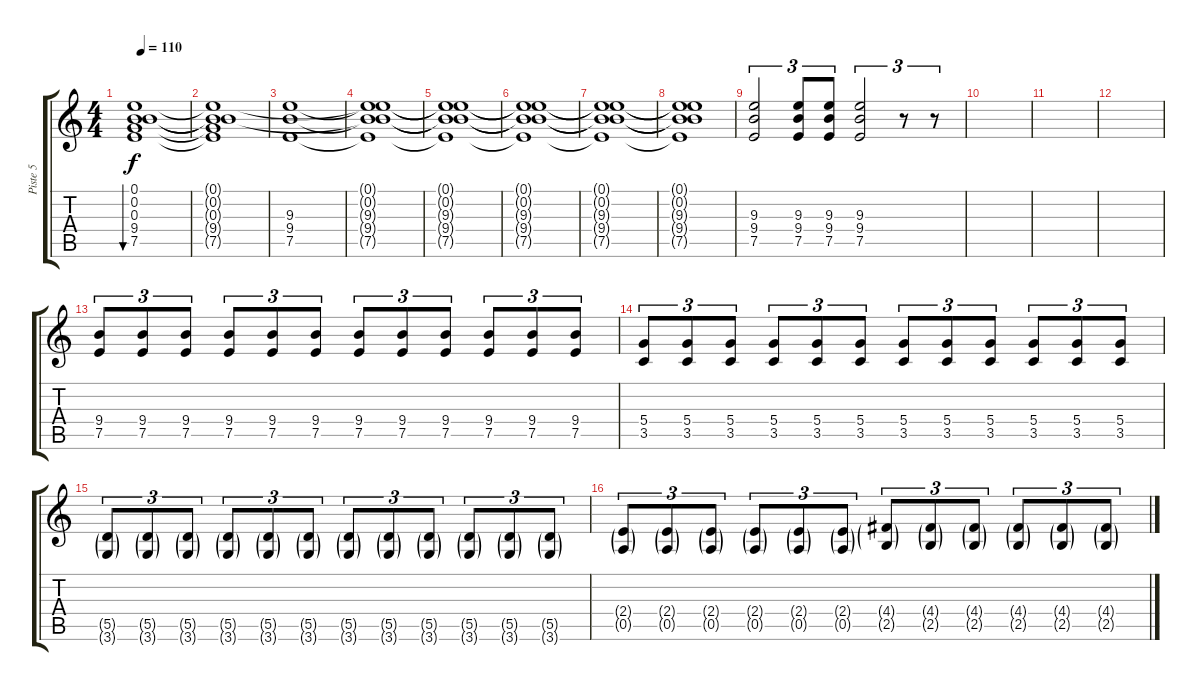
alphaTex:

\track ("Piste 5" "Piste 5") {instrument electricguitarmuted}
\staff {score tabs}
\tuning (E4 B3 G3 D3 A2 E2) {hide}
\ts (4 4)
\tempo 110
\clef g2
\ks c
(0.1 0.2 0.3 9.4 7.5).1{bu 480 dy f instrument distortionguitar} |
(0.1{t} 0.2{t} 0.3{t} 9.4{t} 7.5{t}).1 |
(9.3 9.4 7.5).1{volume 12} |
(0.1{t} 0.2{t} 9.3{t} 9.4{t} 7.5{t}).1{volume 10} |
(0.1{t} 0.2{t} 9.3{t} 9.4{t} 7.5{t}).1{volume 8} |
(0.1{t} 0.2{t} 9.3{t} 9.4{t} 7.5{t}).1{volume 6} |
(0.1{t} 0.2{t} 9.3{t} 9.4{t} 7.5{t}).1{volume 3} |
(0.1{t} 0.2{t} 9.3{t} 9.4{t} 7.5{t}).1 |
(9.3 9.4 7.5).2{tu (3 2) volume 14} (9.3 9.4 7.5).8{tu (3 2)} (9.3 9.4 7.5).8{tu (3 2)} (9.3 9.4 7.5).2{tu (3 2)} r.8{tu (3 2)} r.8{tu (3 2)} |
|
|
|
(9.4 7.5).8{tu (3 2) instrument electricguitarmuted} (9.4 7.5).8{tu (3 2)} (9.4 7.5).8{tu (3 2)} (9.4 7.5).8{tu (3 2)} (9.4 7.5).8{tu (3 2)} (9.4 7.5).8{tu (3 2)} (9.4 7.5).8{tu (3 2)} (9.4 7.5).8{tu (3 2)} (9.4 7.5).8{tu (3 2)} (9.4 7.5).8{tu (3 2)} (9.4 7.5).8{tu (3 2)} (9.4 7.5).8{tu (3 2)} |
(5.4 3.5).8{tu (3 2)} (5.4 3.5).8{tu (3 2)} (5.4 3.5).8{tu (3 2)} (5.4 3.5).8{tu (3 2)} (5.4 3.5).8{tu (3 2)} (5.4 3.5).8{tu (3 2)} (5.4 3.5).8{tu (3 2)} (5.4 3.5).8{tu (3 2)} (5.4 3.5).8{tu (3 2)} (5.4 3.5).8{tu (3 2)} (5.4 3.5).8{tu (3 2)} (5.4 3.5).8{tu (3 2)} |
(5.5{g} 3.6{g}).8{tu (3 2)} (5.5{g} 3.6{g}).8{tu (3 2)} (5.5{g} 3.6{g}).8{tu (3 2)} (5.5{g} 3.6{g}).8{tu (3 2)} (5.5{g} 3.6{g}).8{tu (3 2)} (5.5{g} 3.6{g}).8{tu (3 2)} (5.5{g} 3.6{g}).8{tu (3 2)} (5.5{g} 3.6{g}).8{tu (3 2)} (5.5{g} 3.6{g}).8{tu (3 2)} (5.5{g} 3.6{g}).8{tu (3 2)} (5.5{g} 3.6{g}).8{tu (3 2)} (5.5{g} 3.6{g}).8{tu (3 2)} |
(2.4{g} 0.5{g}).8{tu (3 2)} (2.4{g} 0.5{g}).8{tu (3 2)} (2.4{g} 0.5{g}).8{tu (3 2)} (2.4{g} 0.5{g}).8{tu (3 2)} (2.4{g} 0.5{g}).8{tu (3 2)} (2.4{g} 0.5{g}).8{tu (3 2)} (4.4{g} 2.5{g}).8{tu (3 2)} (4.4{g} 2.5{g}).8{tu (3 2)} (4.4{g} 2.5{g}).8{tu (3 2)} (4.4{g} 2.5{g}).8{tu (3 2)} (4.4{g} 2.5{g}).8{tu (3 2)} (4.4{g} 2.5{g}).8{tu (3 2)}
